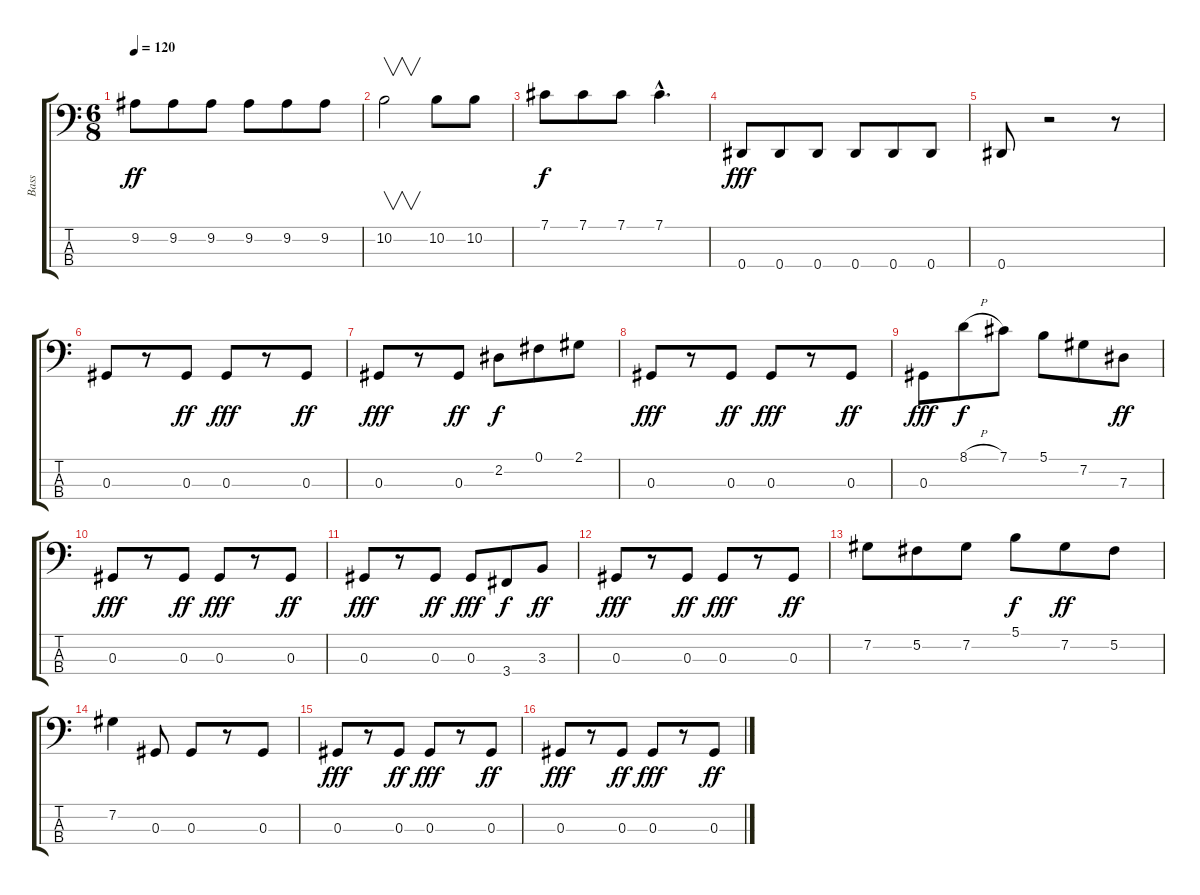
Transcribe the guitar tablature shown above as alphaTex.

\track ("Bass" "Bass") {instrument electricbassfinger}
\staff {score tabs}
\tuning (Gb2 Db2 Ab1 Eb1) {hide}
\ts (6 8)
\tempo 120
\clef f4
\ks c
9.2.8{dy ff} 9.2.8 9.2.8 9.2.8 9.2.8 9.2.8 |
10.2.2{v} 10.2.8 10.2.8 |
7.1.8{dy f} 7.1.8 7.1.8 7.1{hac}.4{d} |
0.4.8{dy fff} 0.4.8 0.4.8 0.4.8 0.4.8 0.4.8 |
0.4.8 r.2 r.8 |
0.3.8 r.8 0.3.8{dy ff} 0.3.8{dy fff} r.8 0.3.8{dy ff} |
0.3.8{dy fff} r.8 0.3.8{dy ff} 2.2.8{dy f} 0.1.8 2.1.8 |
0.3.8{dy fff} r.8 0.3.8{dy ff} 0.3.8{dy fff} r.8 0.3.8{dy ff} |
0.3.8{dy fff} 8.1{h}.8{dy f} 7.1.8 5.1.8 7.2.8 7.3.8{dy ff} |
0.3.8{dy fff} r.8 0.3.8{dy ff} 0.3.8{dy fff} r.8 0.3.8{dy ff} |
0.3.8{dy fff} r.8 0.3.8{dy ff} 0.3.8{dy fff} 3.4.8{dy f} 3.3.8{dy ff} |
0.3.8{dy fff} r.8 0.3.8{dy ff} 0.3.8{dy fff} r.8 0.3.8{dy ff} |
7.2.8 5.2.8 7.2.8 5.1.8{dy f} 7.2.8{dy ff} 5.2.8 |
7.2.4 0.3.8 0.3.8 r.8 0.3.8 |
0.3.8{dy fff} r.8 0.3.8{dy ff} 0.3.8{dy fff} r.8 0.3.8{dy ff} |
0.3.8{dy fff} r.8 0.3.8{dy ff} 0.3.8{dy fff} r.8 0.3.8{dy ff}
